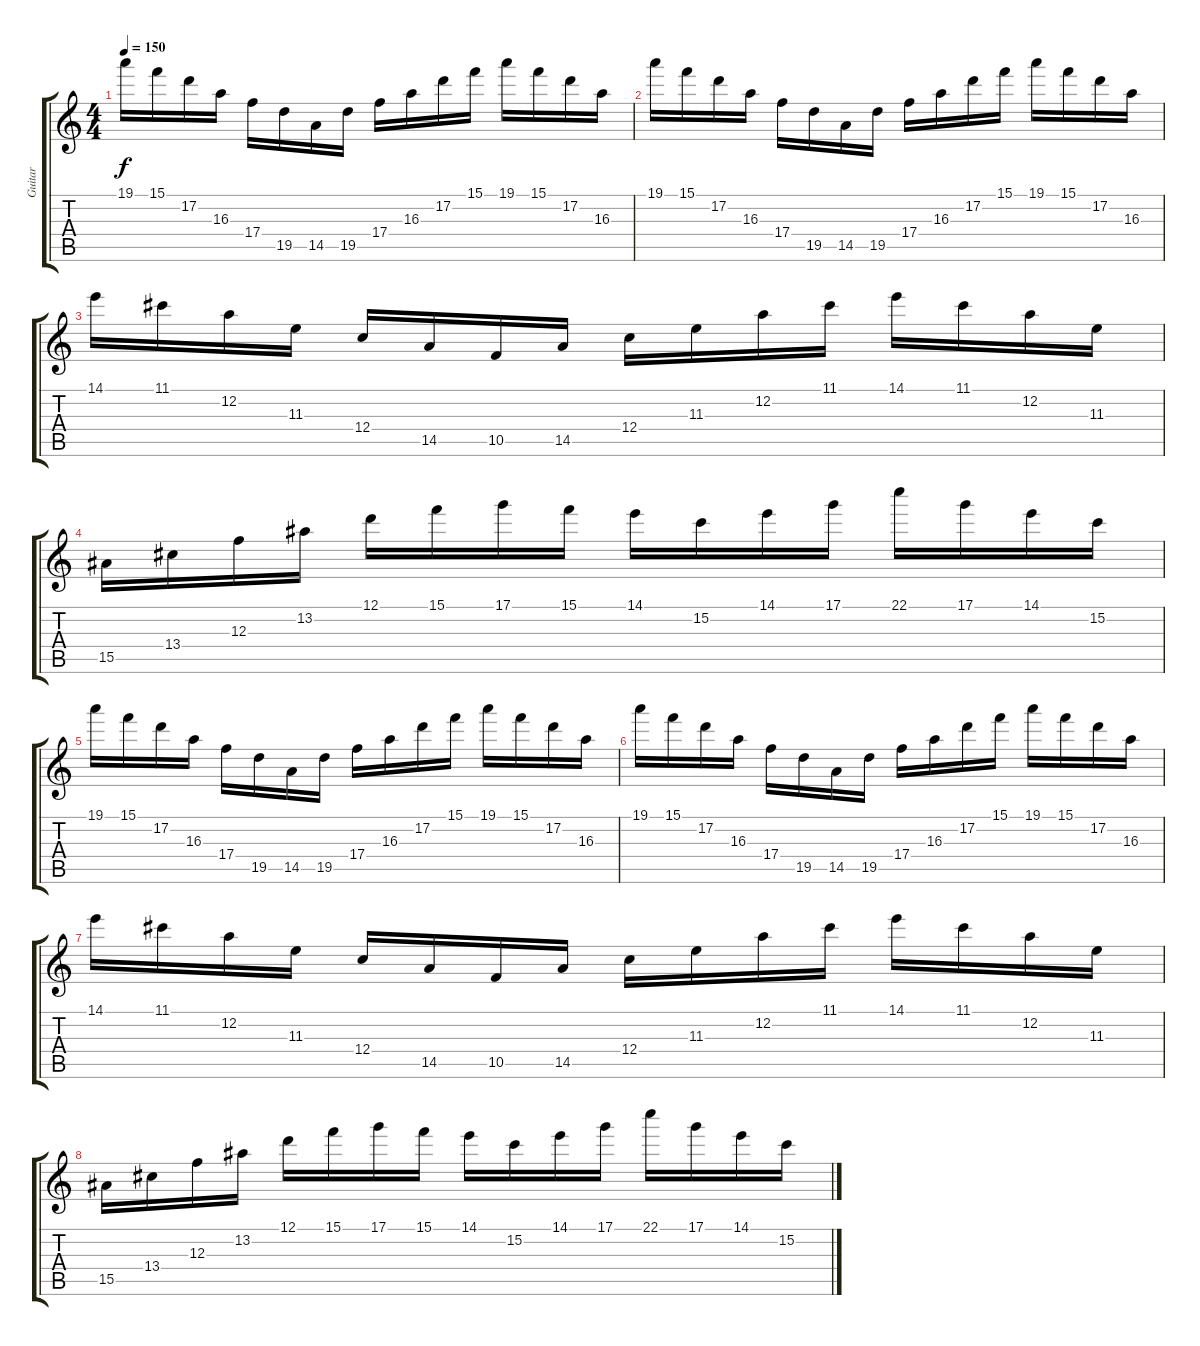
\track ("Guitar" "Guitar") {instrument distortionguitar}
\staff {score tabs}
\tuning (D4 A3 F3 C3 G2 D2) {hide}
\ts (4 4)
\tempo 150
\clef g2
\ks c
19.1.16{dy f} 15.1.16 17.2.16 16.3.16 17.4.16 19.5.16 14.5.16 19.5.16 17.4.16 16.3.16 17.2.16 15.1.16 19.1.16 15.1.16 17.2.16 16.3.16 |
19.1.16 15.1.16 17.2.16 16.3.16 17.4.16 19.5.16 14.5.16 19.5.16 17.4.16 16.3.16 17.2.16 15.1.16 19.1.16 15.1.16 17.2.16 16.3.16 |
14.1.16 11.1.16 12.2.16 11.3.16 12.4.16 14.5.16 10.5.16 14.5.16 12.4.16 11.3.16 12.2.16 11.1.16 14.1.16 11.1.16 12.2.16 11.3.16 |
15.5.16 13.4.16 12.3.16 13.2.16 12.1.16 15.1.16 17.1.16 15.1.16 14.1.16 15.2.16 14.1.16 17.1.16 22.1.16 17.1.16 14.1.16 15.2.16 |
19.1.16 15.1.16 17.2.16 16.3.16 17.4.16 19.5.16 14.5.16 19.5.16 17.4.16 16.3.16 17.2.16 15.1.16 19.1.16 15.1.16 17.2.16 16.3.16 |
19.1.16 15.1.16 17.2.16 16.3.16 17.4.16 19.5.16 14.5.16 19.5.16 17.4.16 16.3.16 17.2.16 15.1.16 19.1.16 15.1.16 17.2.16 16.3.16 |
14.1.16 11.1.16 12.2.16 11.3.16 12.4.16 14.5.16 10.5.16 14.5.16 12.4.16 11.3.16 12.2.16 11.1.16 14.1.16 11.1.16 12.2.16 11.3.16 |
15.5.16 13.4.16 12.3.16 13.2.16 12.1.16 15.1.16 17.1.16 15.1.16 14.1.16 15.2.16 14.1.16 17.1.16 22.1.16 17.1.16 14.1.16 15.2.16
